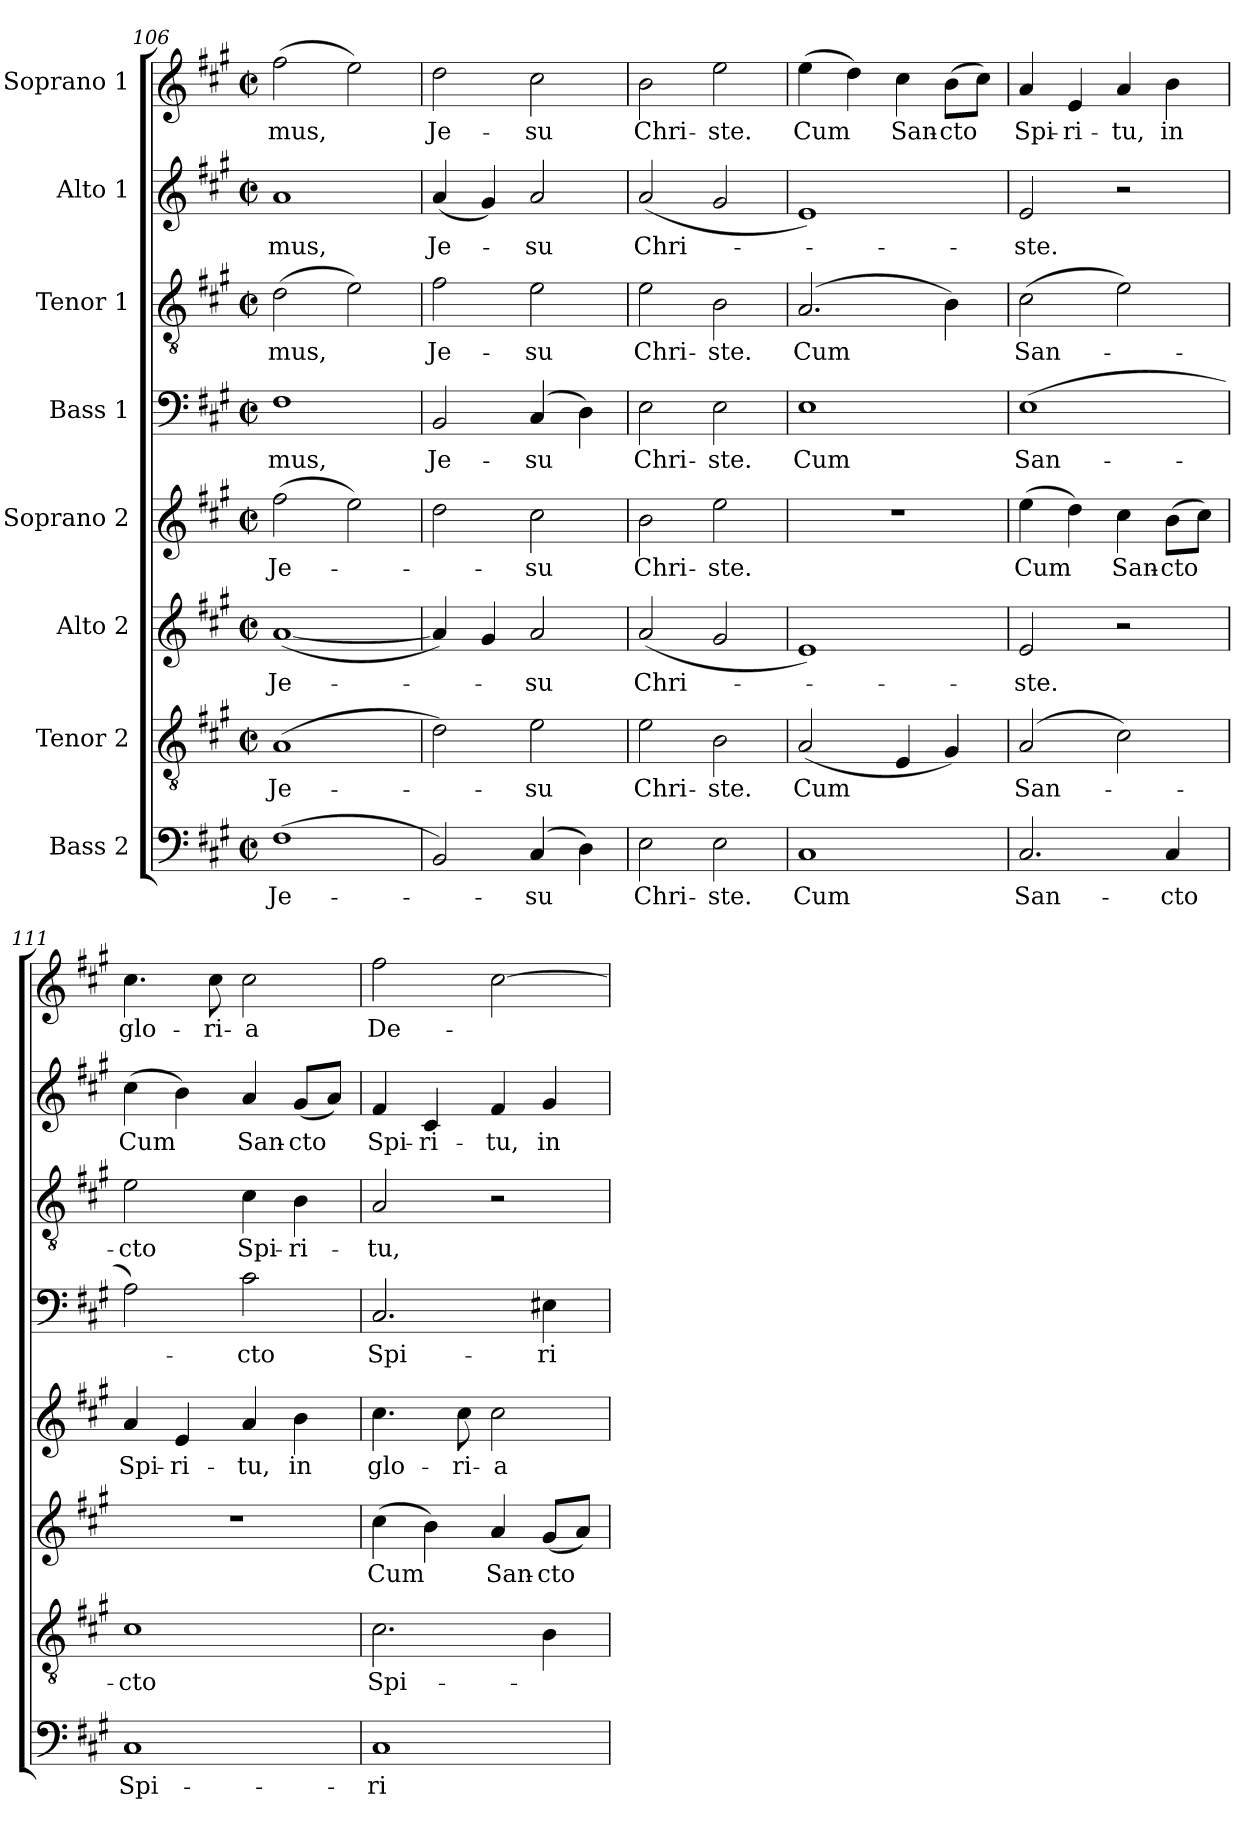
**kern	**text	**kern	**text	**kern	**text	**kern	**text	**kern	**text	**kern	**text	**kern	**text	**kern	**text
*part8	*part8	*part7	*part7	*part6	*part6	*part5	*part5	*part4	*part4	*part3	*part3	*part2	*part2	*part1	*part1
*staff8	*staff8	*staff7	*staff7	*staff6	*staff6	*staff5	*staff5	*staff4	*staff4	*staff3	*staff3	*staff2	*staff2	*staff1	*staff1
*I"Bass 2	*	*I"Tenor 2	*	*I"Alto 2	*	*I"Soprano 2	*	*I"Bass 1	*	*I"Tenor 1	*	*I"Alto 1	*	*I"Soprano 1	*
*clefF4	*	*clefGv2	*	*clefG2	*	*clefG2	*	*clefF4	*	*clefGv2	*	*clefG2	*	*clefG2	*
*k[f#c#g#]	*	*k[f#c#g#]	*	*k[f#c#g#]	*	*k[f#c#g#]	*	*k[f#c#g#]	*	*k[f#c#g#]	*	*k[f#c#g#]	*	*k[f#c#g#]	*
*A:	*	*A:	*	*A:	*	*A:	*	*A:	*	*A:	*	*A:	*	*A:	*
*M2/2	*	*M2/2	*	*M2/2	*	*M2/2	*	*M2/2	*	*M2/2	*	*M2/2	*	*M2/2	*
*met(c|)	*	*met(c|)	*	*met(c|)	*	*met(c|)	*	*met(c|)	*	*met(c|)	*	*met(c|)	*	*met(c|)	*
=106	=106	=106	=106	=106	=106	=106	=106	=106	=106	=106	=106	=106	=106	=106	=106
!	!LO:LY:b	!	!LO:LY:b	!	!LO:LY:b	!	!LO:LY:b	!	!LO:LY:b	!	!LO:LY:b	!	!LO:LY:b	!	!LO:LY:b
(>1F#	Je-	(<1A	Je-	(>[1a	Je-	(>2ff#\	Je-	1F#	-mus,	(>2d\	-mus,	1a	-mus,	(>2ff#\	-mus,
.	.	.	.	.	.	2ee\)	.	.	.	2e\)	.	.	.	2ee\)	.
=107	=107	=107	=107	=107	=107	=107	=107	=107	=107	=107	=107	=107	=107	=107	=107
!	!	!	!	!	!	!	!	!	!LO:LY:b	!	!LO:LY:b	!	!LO:LY:b	!	!LO:LY:b
2BB/)	.	2d\)	.	4a/])	.	2dd\	.	2BB/	Je-	2f#\	Je-	(<4a/	Je-	2dd\	Je-
.	.	.	.	4g#/	.	.	.	.	.	.	.	4g#/)	.	.	.
!	!LO:LY:b	!	!LO:LY:b	!	!LO:LY:b	!	!LO:LY:b	!	!LO:LY:b	!	!LO:LY:b	!	!LO:LY:b	!	!LO:LY:b
(>4C#/	-su	2e\	-su	2a/	-su	2cc#\	-su	(>4C#/	-su	2e\	-su	2a/	-su	2cc#\	-su
4D\)	.	.	.	.	.	.	.	4D\)	.	.	.	.	.	.	.
=108	=108	=108	=108	=108	=108	=108	=108	=108	=108	=108	=108	=108	=108	=108	=108
!	!LO:LY:b	!	!LO:LY:b	!	!LO:LY:b	!	!LO:LY:b	!	!LO:LY:b	!	!LO:LY:b	!	!LO:LY:b	!	!LO:LY:b
2E\	Chri-	2e\	Chri-	(<2a/	Chri-	2b\	Chri-	2E\	Chri-	2e\	Chri-	(<2a/	Chri-	2b\	Chri-
!	!LO:LY:b	!	!LO:LY:b	!	!	!	!LO:LY:b	!	!LO:LY:b	!	!LO:LY:b	!	!	!	!LO:LY:b
2E\	-ste.	2B\	-ste.	2g#/	.	2ee\	-ste.	2E\	-ste.	2B\	-ste.	2g#/	.	2ee\	-ste.
=109	=109	=109	=109	=109	=109	=109	=109	=109	=109	=109	=109	=109	=109	=109	=109
!	!LO:LY:b	!	!LO:LY:b	!	!	!	!	!	!LO:LY:b	!	!LO:LY:b	!	!	!	!LO:LY:b
1C#	Cum	(<2A/	Cum	1e)	.	1r	.	1E	Cum	(>2.A/	Cum	1e)	.	(>4ee\	Cum
.	.	.	.	.	.	.	.	.	.	.	.	.	.	4dd\)	.
!	!	!	!	!	!	!	!	!	!	!	!	!	!	!	!LO:LY:b
.	.	4E/	.	.	.	.	.	.	.	.	.	.	.	4cc#\	San-
!	!	!	!	!	!	!	!	!	!	!	!	!	!	!	!LO:LY:b
.	.	4G#/)	.	.	.	.	.	.	.	4B\)	.	.	.	(>8b\L	-cto
.	.	.	.	.	.	.	.	.	.	.	.	.	.	8cc#\J)	.
=110	=110	=110	=110	=110	=110	=110	=110	=110	=110	=110	=110	=110	=110	=110	=110
!	!LO:LY:b	!	!LO:LY:b	!	!LO:LY:b	!	!LO:LY:b	!	!LO:LY:b	!	!LO:LY:b	!	!LO:LY:b	!	!LO:LY:b
2.C#/	San-	(>2A/	San-	2e/	-ste.	(>4ee\	Cum	(>1E	San-	(>2c#\	San-	2e/	-ste.	4a/	Spi-
!	!	!	!	!	!	!	!	!	!	!	!	!	!	!	!LO:LY:b
.	.	.	.	.	.	4dd\)	.	.	.	.	.	.	.	4e/	-ri-
!	!	!	!	!	!	!	!LO:LY:b	!	!	!	!	!	!	!	!LO:LY:b
.	.	2c#\)	.	2r	.	4cc#\	San-	.	.	2e\)	.	2r	.	4a/	-tu,
!	!LO:LY:b	!	!	!	!	!	!LO:LY:b	!	!	!	!	!	!	!	!LO:LY:b
4C#/	-cto	.	.	.	.	(>8b\L	-cto	.	.	.	.	.	.	4b\	in
.	.	.	.	.	.	8cc#\J)	.	.	.	.	.	.	.	.	.
!!LO:PB:g=z
=111	=111	=111	=111	=111	=111	=111	=111	=111	=111	=111	=111	=111	=111	=111	=111
!	!LO:LY:b	!	!LO:LY:b	!	!	!	!LO:LY:b	!	!	!	!LO:LY:b	!	!LO:LY:b	!	!LO:LY:b
1C#	Spi-	1c#	-cto	1r	.	4a/	Spi-	2A\)	.	2e\	-cto	(>4cc#\	Cum	4.cc#\	glo-
!	!	!	!	!	!	!	!LO:LY:b	!	!	!	!	!	!	!	!
.	.	.	.	.	.	4e/	-ri-	.	.	.	.	4b\)	.	.	.
!	!	!	!	!	!	!	!	!	!	!	!	!	!	!	!LO:LY:b
.	.	.	.	.	.	.	.	.	.	.	.	.	.	8cc#\	-ri-
!	!	!	!	!	!	!	!LO:LY:b	!	!LO:LY:b	!	!LO:LY:b	!	!LO:LY:b	!	!LO:LY:b
.	.	.	.	.	.	4a/	-tu,	2c#\	-cto	4c#\	Spi-	4a/	San-	2cc#\	-a
!	!	!	!	!	!	!	!LO:LY:b	!	!	!	!LO:LY:b	!	!LO:LY:b	!	!
.	.	.	.	.	.	4b\	in	.	.	4B\	-ri-	(<8g#/L	-cto	.	.
.	.	.	.	.	.	.	.	.	.	.	.	8a/J)	.	.	.
=112	=112	=112	=112	=112	=112	=112	=112	=112	=112	=112	=112	=112	=112	=112	=112
!	!LO:LY:b	!	!LO:LY:b	!	!LO:LY:b	!	!LO:LY:b	!	!LO:LY:b	!	!LO:LY:b	!	!LO:LY:b	!	!LO:LY:b
1C#	-ri-	2.c#\	Spi-	(>4cc#\	Cum	4.cc#\	glo-	2.C#/	Spi-	2A/	-tu,	4f#/	Spi-	2ff#\	De-
!	!	!	!	!	!	!	!	!	!	!	!	!	!LO:LY:b	!	!
.	.	.	.	4b\)	.	.	.	.	.	.	.	4c#/	-ri-	.	.
!	!	!	!	!	!	!	!LO:LY:b	!	!	!	!	!	!	!	!
.	.	.	.	.	.	8cc#\	-ri-	.	.	.	.	.	.	.	.
!	!	!	!	!	!LO:LY:b	!	!LO:LY:b	!	!	!	!	!	!LO:LY:b	!	!
.	.	.	.	4a/	San-	2cc#\	-a	.	.	2r	.	4f#/	-tu,	[2cc#\	.
!	!	!	!	!	!LO:LY:b	!	!	!	!LO:LY:b	!	!	!	!LO:LY:b	!	!
.	.	4B\	.	(<8g#/L	-cto	.	.	4E#X\	-ri-	.	.	4g#/	in	.	.
.	.	.	.	8a/J)	.	.	.	.	.	.	.	.	.	.	.
=	=	=	=	=	=	=	=	=	=	=	=	=	=	=	=
*-	*-	*-	*-	*-	*-	*-	*-	*-	*-	*-	*-	*-	*-	*-	*-
